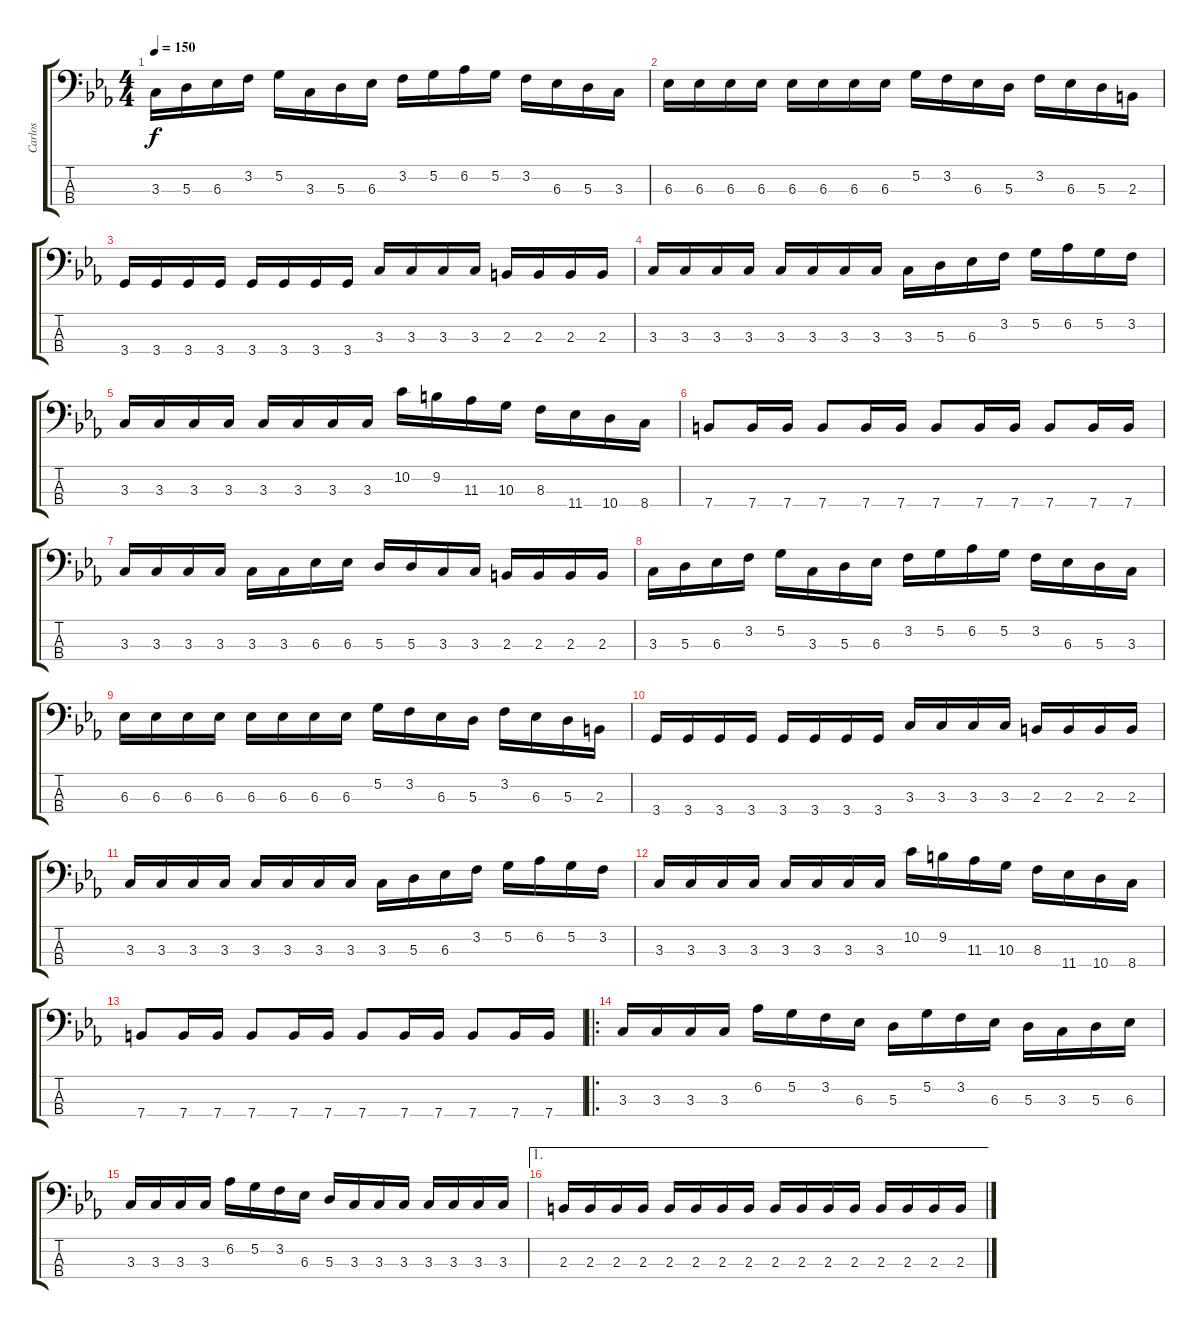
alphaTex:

\track ("Carlos" "Carlos") {instrument electricbasspick}
\staff {score tabs}
\tuning (G2 D2 A1 E1) {hide}
\ts (4 4)
\tempo 150
\clef f4
\ks cminor
3.3.16{dy f} 5.3.16 6.3.16 3.2.16 5.2.16 3.3.16 5.3.16 6.3.16 3.2.16 5.2.16 6.2.16 5.2.16 3.2.16 6.3.16 5.3.16 3.3.16 |
6.3.16 6.3.16 6.3.16 6.3.16 6.3.16 6.3.16 6.3.16 6.3.16 5.2.16 3.2.16 6.3.16 5.3.16 3.2.16 6.3.16 5.3.16 2.3.16 |
3.4.16 3.4.16 3.4.16 3.4.16 3.4.16 3.4.16 3.4.16 3.4.16 3.3.16 3.3.16 3.3.16 3.3.16 2.3.16 2.3.16 2.3.16 2.3.16 |
3.3.16 3.3.16 3.3.16 3.3.16 3.3.16 3.3.16 3.3.16 3.3.16 3.3.16 5.3.16 6.3.16 3.2.16 5.2.16 6.2.16 5.2.16 3.2.16 |
3.3.16 3.3.16 3.3.16 3.3.16 3.3.16 3.3.16 3.3.16 3.3.16 10.2.16 9.2.16 11.3.16 10.3.16 8.3.16 11.4.16 10.4.16 8.4.16 |
7.4.8 7.4.16 7.4.16 7.4.8 7.4.16 7.4.16 7.4.8 7.4.16 7.4.16 7.4.8 7.4.16 7.4.16 |
3.3.16 3.3.16 3.3.16 3.3.16 3.3.16 3.3.16 6.3.16 6.3.16 5.3.16 5.3.16 3.3.16 3.3.16 2.3.16 2.3.16 2.3.16 2.3.16 |
3.3.16 5.3.16 6.3.16 3.2.16 5.2.16 3.3.16 5.3.16 6.3.16 3.2.16 5.2.16 6.2.16 5.2.16 3.2.16 6.3.16 5.3.16 3.3.16 |
6.3.16 6.3.16 6.3.16 6.3.16 6.3.16 6.3.16 6.3.16 6.3.16 5.2.16 3.2.16 6.3.16 5.3.16 3.2.16 6.3.16 5.3.16 2.3.16 |
3.4.16 3.4.16 3.4.16 3.4.16 3.4.16 3.4.16 3.4.16 3.4.16 3.3.16 3.3.16 3.3.16 3.3.16 2.3.16 2.3.16 2.3.16 2.3.16 |
3.3.16 3.3.16 3.3.16 3.3.16 3.3.16 3.3.16 3.3.16 3.3.16 3.3.16 5.3.16 6.3.16 3.2.16 5.2.16 6.2.16 5.2.16 3.2.16 |
3.3.16 3.3.16 3.3.16 3.3.16 3.3.16 3.3.16 3.3.16 3.3.16 10.2.16 9.2.16 11.3.16 10.3.16 8.3.16 11.4.16 10.4.16 8.4.16 |
7.4.8 7.4.16 7.4.16 7.4.8 7.4.16 7.4.16 7.4.8 7.4.16 7.4.16 7.4.8 7.4.16 7.4.16 |
\ro
3.3.16 3.3.16 3.3.16 3.3.16 6.2.16 5.2.16 3.2.16 6.3.16 5.3.16 5.2.16 3.2.16 6.3.16 5.3.16 3.3.16 5.3.16 6.3.16 |
3.3.16 3.3.16 3.3.16 3.3.16 6.2.16 5.2.16 3.2.16 6.3.16 5.3.16 3.3.16 3.3.16 3.3.16 3.3.16 3.3.16 3.3.16 3.3.16 |
\ae 1
2.3.16 2.3.16 2.3.16 2.3.16 2.3.16 2.3.16 2.3.16 2.3.16 2.3.16 2.3.16 2.3.16 2.3.16 2.3.16 2.3.16 2.3.16 2.3.16
